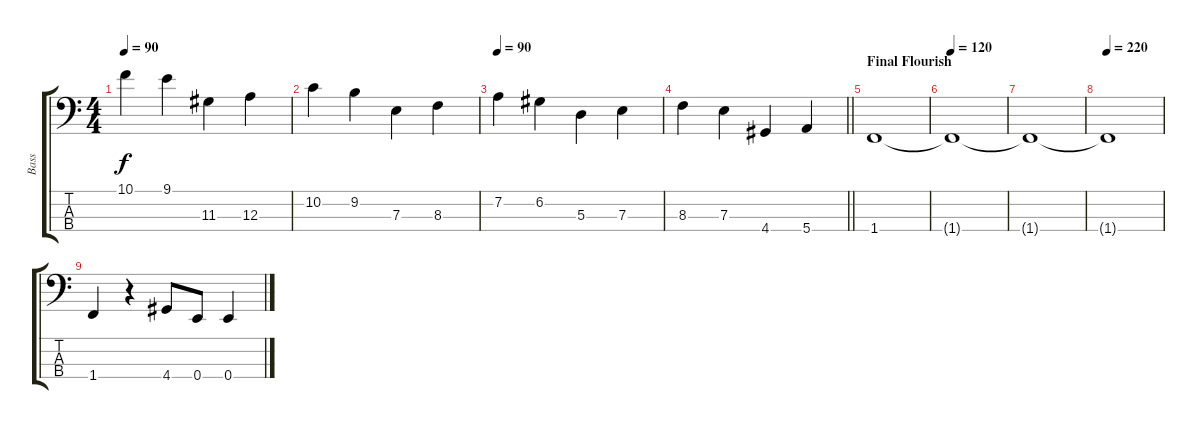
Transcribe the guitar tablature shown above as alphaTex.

\track ("Bass" "Bass") {instrument electricbasspick}
\staff {score tabs}
\tuning (G2 D2 A1 E1) {hide}
\ts (4 4)
\tempo 90
\clef f4
\ks c
10.1.4{dy f} 9.1.4 11.3.4 12.3.4 |
10.2.4 9.2.4 7.3.4 8.3.4 |
\tempo 90
7.2.4 6.2.4 5.3.4 7.3.4 |
\barLineRight lightlight
8.3.4 7.3.4 4.4.4 5.4.4 |
\section ("" "Final Flourish")
1.4.1 |
\tempo 120
1.4{t}.1 |
1.4{t}.1 |
\tempo 220
1.4{t}.1 |
1.4.4 r.4 4.4.8 0.4.8 0.4.4
